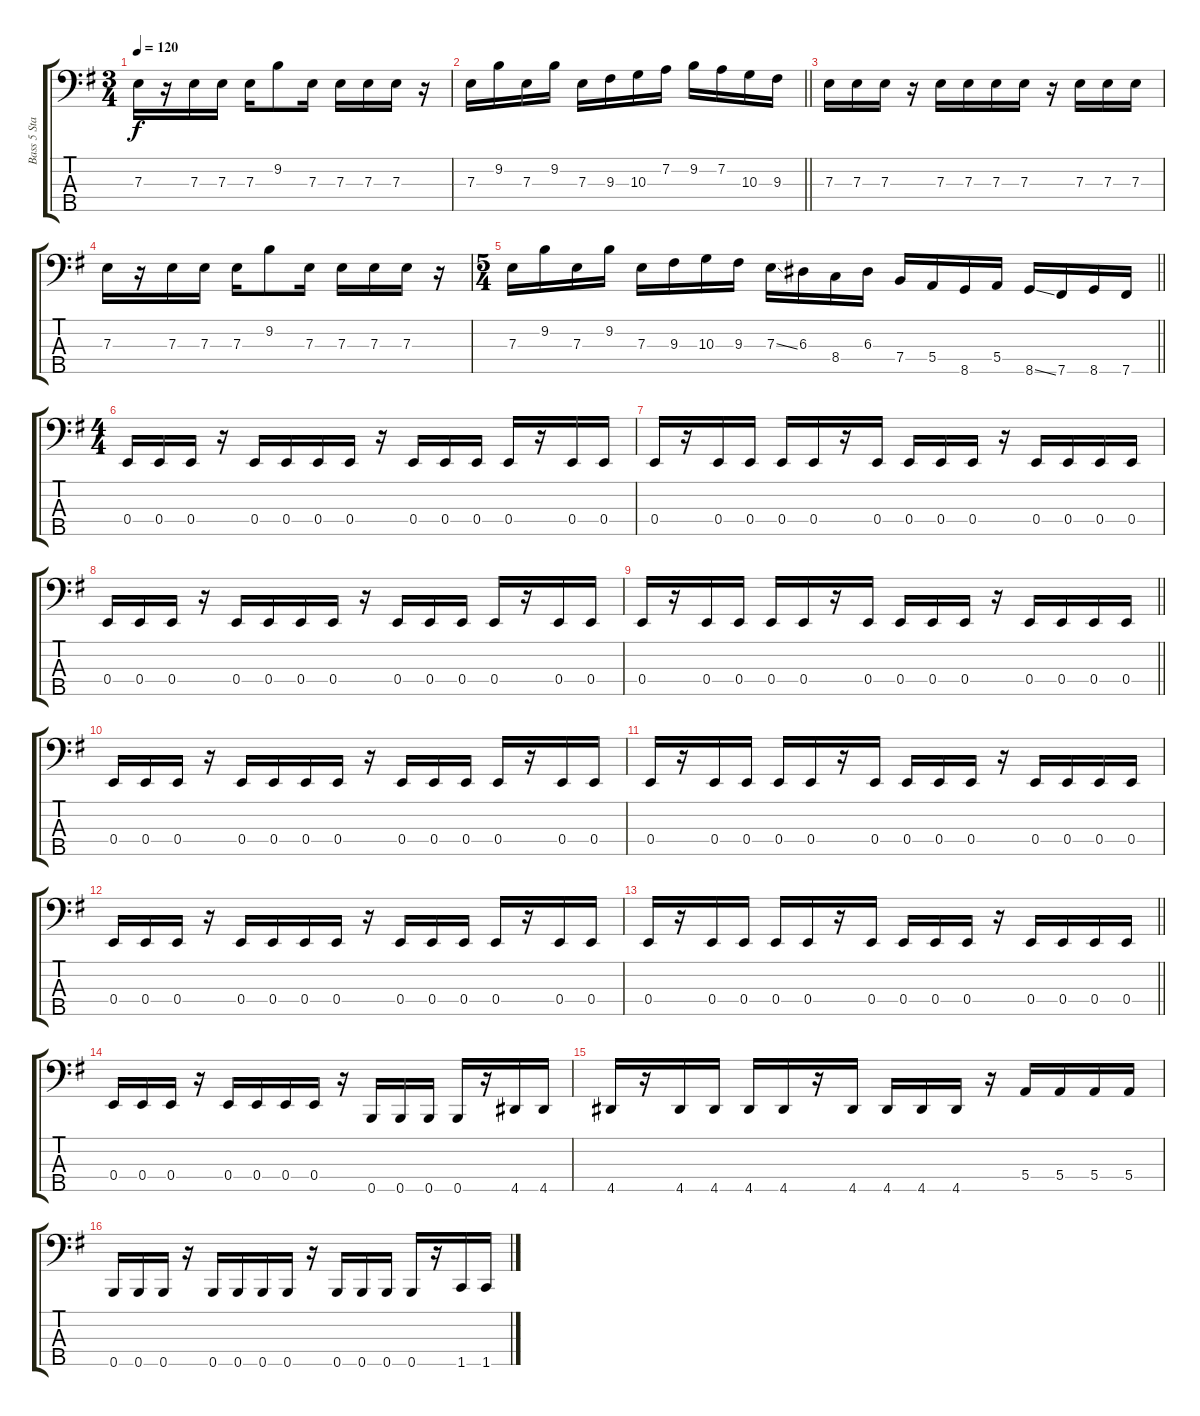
\track ("Bass 5 Standard" "Bass 5 Sta") {instrument electricbassfinger}
\staff {score tabs}
\tuning (G2 D2 A1 E1 B0) {hide}
\ts (3 4)
\tempo 120
\clef f4
\ks eminor
7.3.16{dy f} r.16 7.3.16 7.3.16 7.3.16 9.2.8 7.3.16 7.3.16 7.3.16 7.3.16 r.16 |
\barLineRight lightlight
7.3.16 9.2.16 7.3.16 9.2.16 7.3.16 9.3.16 10.3.16 7.2.16 9.2.16 7.2.16 10.3.16 9.3.16 |
7.3.16 7.3.16 7.3.16 r.16 7.3.16 7.3.16 7.3.16 7.3.16 r.16 7.3.16 7.3.16 7.3.16 |
7.3.16 r.16 7.3.16 7.3.16 7.3.16 9.2.8 7.3.16 7.3.16 7.3.16 7.3.16 r.16 |
\ts (5 4)
\barLineRight lightlight
7.3.16 9.2.16 7.3.16 9.2.16 7.3.16 9.3.16 10.3.16 9.3.16 7.3{ss}.16 6.3.16 8.4.16 6.3.16 7.4.16 5.4.16 8.5.16 5.4.16 8.5{ss}.16 7.5.16 8.5.16 7.5.16 |
\ts (4 4)
\section ("" "")
0.4.16 0.4.16 0.4.16 r.16 0.4.16 0.4.16 0.4.16 0.4.16 r.16 0.4.16 0.4.16 0.4.16 0.4.16 r.16 0.4.16 0.4.16 |
0.4.16 r.16 0.4.16 0.4.16 0.4.16 0.4.16 r.16 0.4.16 0.4.16 0.4.16 0.4.16 r.16 0.4.16 0.4.16 0.4.16 0.4.16 |
0.4.16 0.4.16 0.4.16 r.16 0.4.16 0.4.16 0.4.16 0.4.16 r.16 0.4.16 0.4.16 0.4.16 0.4.16 r.16 0.4.16 0.4.16 |
\barLineRight lightlight
0.4.16 r.16 0.4.16 0.4.16 0.4.16 0.4.16 r.16 0.4.16 0.4.16 0.4.16 0.4.16 r.16 0.4.16 0.4.16 0.4.16 0.4.16 |
0.4.16 0.4.16 0.4.16 r.16 0.4.16 0.4.16 0.4.16 0.4.16 r.16 0.4.16 0.4.16 0.4.16 0.4.16 r.16 0.4.16 0.4.16 |
0.4.16 r.16 0.4.16 0.4.16 0.4.16 0.4.16 r.16 0.4.16 0.4.16 0.4.16 0.4.16 r.16 0.4.16 0.4.16 0.4.16 0.4.16 |
0.4.16 0.4.16 0.4.16 r.16 0.4.16 0.4.16 0.4.16 0.4.16 r.16 0.4.16 0.4.16 0.4.16 0.4.16 r.16 0.4.16 0.4.16 |
\barLineRight lightlight
0.4.16 r.16 0.4.16 0.4.16 0.4.16 0.4.16 r.16 0.4.16 0.4.16 0.4.16 0.4.16 r.16 0.4.16 0.4.16 0.4.16 0.4.16 |
\section ("" "")
0.4.16 0.4.16 0.4.16 r.16 0.4.16 0.4.16 0.4.16 0.4.16 r.16 0.5.16 0.5.16 0.5.16 0.5.16 r.16 4.5.16 4.5.16 |
4.5.16 r.16 4.5.16 4.5.16 4.5.16 4.5.16 r.16 4.5.16 4.5.16 4.5.16 4.5.16 r.16 5.4.16 5.4.16 5.4.16 5.4.16 |
0.5.16 0.5.16 0.5.16 r.16 0.5.16 0.5.16 0.5.16 0.5.16 r.16 0.5.16 0.5.16 0.5.16 0.5.16 r.16 1.5.16 1.5.16
